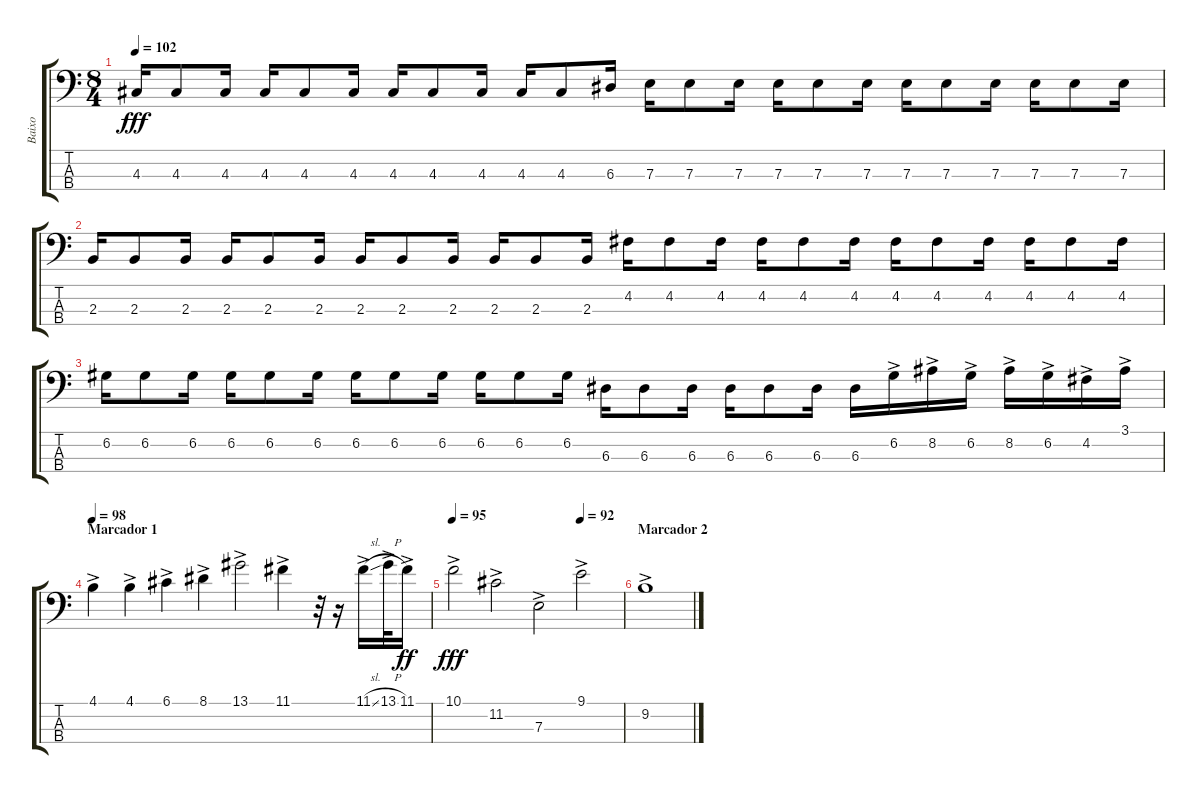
\track ("Baixo" "Baixo") {instrument slapbass2}
\staff {score tabs}
\tuning (G2 D2 A1 E1) {hide}
\ts (8 4)
\tempo 102
\clef f4
\ks c
4.3.16{dy fff} 4.3.8 4.3.16 4.3.16 4.3.8 4.3.16 4.3.16 4.3.8 4.3.16 4.3.16 4.3.8 6.3.16 7.3.16 7.3.8 7.3.16 7.3.16 7.3.8 7.3.16 7.3.16 7.3.8 7.3.16 7.3.16 7.3.8 7.3.16 |
2.3.16 2.3.8 2.3.16 2.3.16 2.3.8 2.3.16 2.3.16 2.3.8 2.3.16 2.3.16 2.3.8 2.3.16 4.2.16 4.2.8 4.2.16 4.2.16 4.2.8 4.2.16 4.2.16 4.2.8 4.2.16 4.2.16 4.2.8 4.2.16 |
6.2.16 6.2.8 6.2.16 6.2.16 6.2.8 6.2.16 6.2.16 6.2.8 6.2.16 6.2.16 6.2.8 6.2.16 6.3.16 6.3.8 6.3.16 6.3.16 6.3.8 6.3.16 6.3.16 6.2{ac}.16 8.2{ac}.16 6.2{ac}.16 8.2{ac}.16 6.2{ac}.16 4.2{ac}.16 3.1{ac}.16 |
\section ("" "Marcador 1")
\tempo 98
4.1{ac}.4 4.1{ac}.4 6.1{ac}.4 8.1{ac}.4 13.1{ac}.2 11.1{ac}.4 r.32 r.16 11.1{sl ac}.16 13.1{h ac}.32 11.1{ac}.16{dy ff} |
\tempo 95
\tempo (92 0.75)
10.1{ac}.2{dy fff} 11.2{ac}.2 7.3{ac}.2 9.1{ac}.2 |
\section ("" "Marcador 2")
9.2{ac}.1
